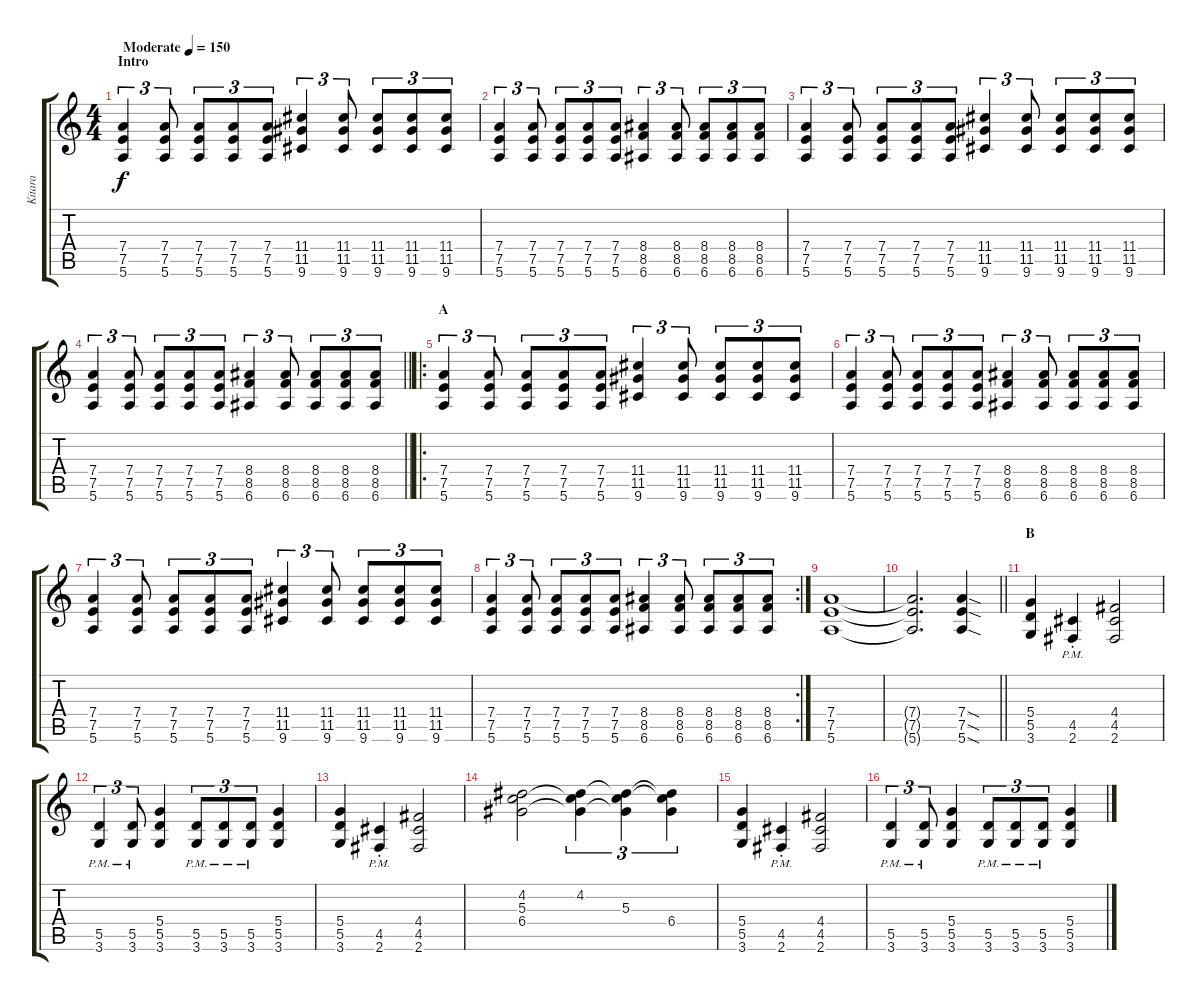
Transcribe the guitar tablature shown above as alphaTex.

\track ("Kitara" "Kitara") {mute instrument distortionguitar}
\staff {score tabs}
\tuning (E4 B3 G3 D3 A2 E2) {hide}
\ts (4 4)
\section ("" "Intro")
\tempo (150 "Moderate")
\clef g2
\ks c
(7.4 7.5 5.6).4{tu (3 2) dy f instrument distortionguitar} (7.4 7.5 5.6).8{tu (3 2)} (7.4 7.5 5.6).8{tu (3 2)} (7.4 7.5 5.6).8{tu (3 2)} (7.4 7.5 5.6).8{tu (3 2)} (11.4 11.5 9.6).4{tu (3 2)} (11.4 11.5 9.6).8{tu (3 2)} (11.4 11.5 9.6).8{tu (3 2)} (11.4 11.5 9.6).8{tu (3 2)} (11.4 11.5 9.6).8{tu (3 2)} |
(7.4 7.5 5.6).4{tu (3 2)} (7.4 7.5 5.6).8{tu (3 2)} (7.4 7.5 5.6).8{tu (3 2)} (7.4 7.5 5.6).8{tu (3 2)} (7.4 7.5 5.6).8{tu (3 2)} (8.4 8.5 6.6).4{tu (3 2)} (8.4 8.5 6.6).8{tu (3 2)} (8.4 8.5 6.6).8{tu (3 2)} (8.4 8.5 6.6).8{tu (3 2)} (8.4 8.5 6.6).8{tu (3 2)} |
(7.4 7.5 5.6).4{tu (3 2)} (7.4 7.5 5.6).8{tu (3 2)} (7.4 7.5 5.6).8{tu (3 2)} (7.4 7.5 5.6).8{tu (3 2)} (7.4 7.5 5.6).8{tu (3 2)} (11.4 11.5 9.6).4{tu (3 2)} (11.4 11.5 9.6).8{tu (3 2)} (11.4 11.5 9.6).8{tu (3 2)} (11.4 11.5 9.6).8{tu (3 2)} (11.4 11.5 9.6).8{tu (3 2)} |
\barLineRight lightlight
(7.4 7.5 5.6).4{tu (3 2)} (7.4 7.5 5.6).8{tu (3 2)} (7.4 7.5 5.6).8{tu (3 2)} (7.4 7.5 5.6).8{tu (3 2)} (7.4 7.5 5.6).8{tu (3 2)} (8.4 8.5 6.6).4{tu (3 2)} (8.4 8.5 6.6).8{tu (3 2)} (8.4 8.5 6.6).8{tu (3 2)} (8.4 8.5 6.6).8{tu (3 2)} (8.4 8.5 6.6).8{tu (3 2)} |
\ro
\section ("" "A")
(7.4 7.5 5.6).4{tu (3 2)} (7.4 7.5 5.6).8{tu (3 2)} (7.4 7.5 5.6).8{tu (3 2)} (7.4 7.5 5.6).8{tu (3 2)} (7.4 7.5 5.6).8{tu (3 2)} (11.4 11.5 9.6).4{tu (3 2)} (11.4 11.5 9.6).8{tu (3 2)} (11.4 11.5 9.6).8{tu (3 2)} (11.4 11.5 9.6).8{tu (3 2)} (11.4 11.5 9.6).8{tu (3 2)} |
(7.4 7.5 5.6).4{tu (3 2)} (7.4 7.5 5.6).8{tu (3 2)} (7.4 7.5 5.6).8{tu (3 2)} (7.4 7.5 5.6).8{tu (3 2)} (7.4 7.5 5.6).8{tu (3 2)} (8.4 8.5 6.6).4{tu (3 2)} (8.4 8.5 6.6).8{tu (3 2)} (8.4 8.5 6.6).8{tu (3 2)} (8.4 8.5 6.6).8{tu (3 2)} (8.4 8.5 6.6).8{tu (3 2)} |
(7.4 7.5 5.6).4{tu (3 2)} (7.4 7.5 5.6).8{tu (3 2)} (7.4 7.5 5.6).8{tu (3 2)} (7.4 7.5 5.6).8{tu (3 2)} (7.4 7.5 5.6).8{tu (3 2)} (11.4 11.5 9.6).4{tu (3 2)} (11.4 11.5 9.6).8{tu (3 2)} (11.4 11.5 9.6).8{tu (3 2)} (11.4 11.5 9.6).8{tu (3 2)} (11.4 11.5 9.6).8{tu (3 2)} |
\rc 2
(7.4 7.5 5.6).4{tu (3 2)} (7.4 7.5 5.6).8{tu (3 2)} (7.4 7.5 5.6).8{tu (3 2)} (7.4 7.5 5.6).8{tu (3 2)} (7.4 7.5 5.6).8{tu (3 2)} (8.4 8.5 6.6).4{tu (3 2)} (8.4 8.5 6.6).8{tu (3 2)} (8.4 8.5 6.6).8{tu (3 2)} (8.4 8.5 6.6).8{tu (3 2)} (8.4 8.5 6.6).8{tu (3 2)} |
(7.4 7.5 5.6).1 |
\barLineRight lightlight
(7.4{t} 7.5{t} 5.6{t}).2{d} (7.4{sod} 7.5{sod} 5.6{sod}).4 |
\section ("" "B")
(5.4 5.5 3.6).4 (4.5{pm st} 2.6{pm st}).4 (4.4 4.5 2.6).2 |
(5.5{pm} 3.6{pm}).4{tu (3 2)} (5.5{pm} 3.6{pm}).8{tu (3 2)} (5.4 5.5 3.6).4 (5.5{pm} 3.6{pm}).8{tu (3 2)} (5.5{pm} 3.6{pm}).8{tu (3 2)} (5.5{pm} 3.6{pm}).8{tu (3 2)} (5.4 5.5 3.6).4 |
(5.4 5.5 3.6).4 (4.5{pm st} 2.6{pm st}).4 (4.4 4.5 2.6).2 |
(4.2 5.3 6.4).2 (4.2 5.3{t} 6.4{t}).4{tu (3 2)} (4.2{t} 5.3 6.4{t}).4{tu (3 2)} (4.2{t} 5.3{t} 6.4).4{tu (3 2)} |
(5.4 5.5 3.6).4 (4.5{pm st} 2.6{pm st}).4 (4.4 4.5 2.6).2 |
(5.5{pm} 3.6{pm}).4{tu (3 2)} (5.5{pm} 3.6{pm}).8{tu (3 2)} (5.4 5.5 3.6).4 (5.5{pm} 3.6{pm}).8{tu (3 2)} (5.5{pm} 3.6{pm}).8{tu (3 2)} (5.5{pm} 3.6{pm}).8{tu (3 2)} (5.4 5.5 3.6).4
